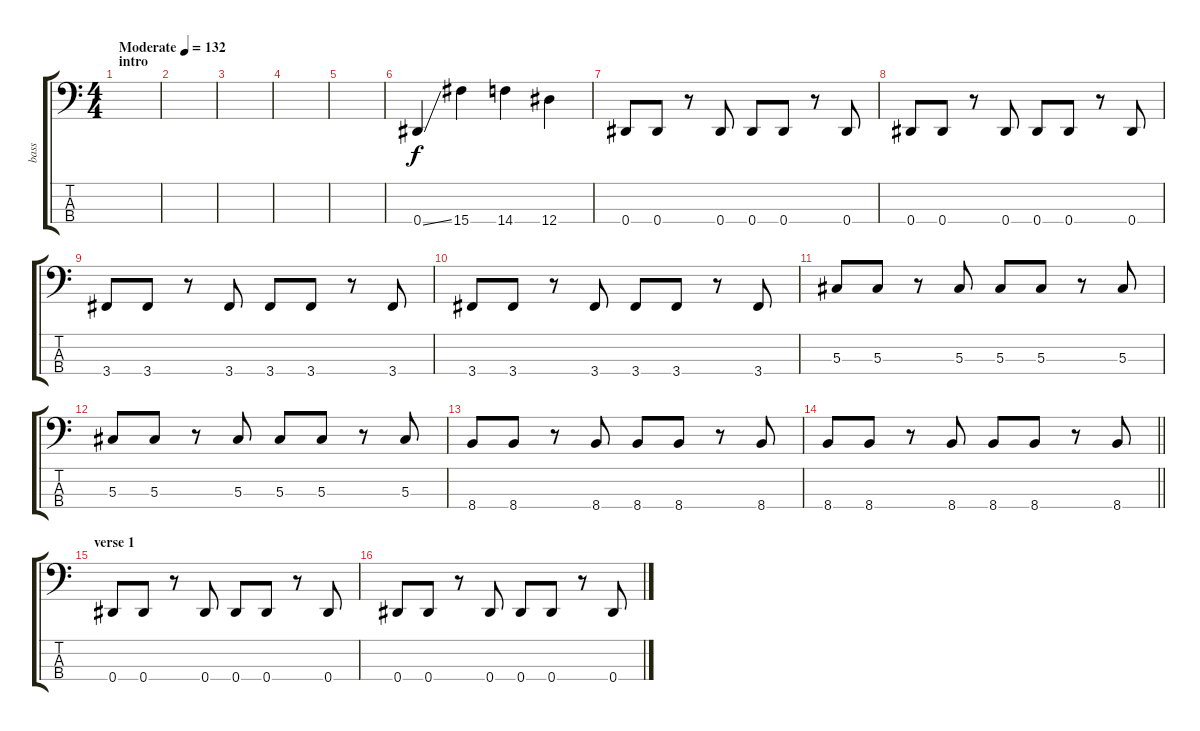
\track ("bass" "bass") {instrument electricbassfinger}
\staff {score tabs}
\tuning (Gb2 Db2 Ab1 Eb1) {hide}
\ts (4 4)
\section ("" "intro")
\tempo (132 "Moderate")
\clef f4
\ks c
|
|
|
|
|
0.4{ss}.4 15.4.4 14.4.4 12.4.4 |
0.4.8 0.4.8 r.8 0.4.8 0.4.8 0.4.8 r.8 0.4.8 |
0.4.8 0.4.8 r.8 0.4.8 0.4.8 0.4.8 r.8 0.4.8 |
3.4.8 3.4.8 r.8 3.4.8 3.4.8 3.4.8 r.8 3.4.8 |
3.4.8 3.4.8 r.8 3.4.8 3.4.8 3.4.8 r.8 3.4.8 |
5.3.8 5.3.8 r.8 5.3.8 5.3.8 5.3.8 r.8 5.3.8 |
5.3.8 5.3.8 r.8 5.3.8 5.3.8 5.3.8 r.8 5.3.8 |
8.4.8 8.4.8 r.8 8.4.8 8.4.8 8.4.8 r.8 8.4.8 |
\barLineRight lightlight
8.4.8 8.4.8 r.8 8.4.8 8.4.8 8.4.8 r.8 8.4.8 |
\section ("" "verse 1")
0.4.8 0.4.8 r.8 0.4.8 0.4.8 0.4.8 r.8 0.4.8 |
0.4.8 0.4.8 r.8 0.4.8 0.4.8 0.4.8 r.8 0.4.8
